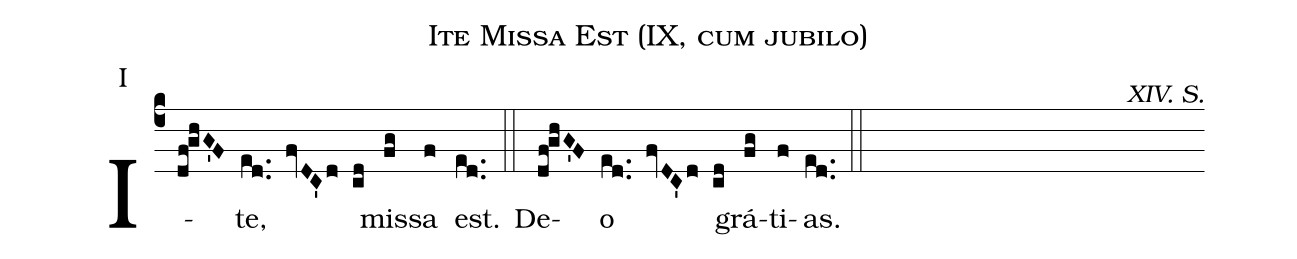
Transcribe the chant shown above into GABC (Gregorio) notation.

name: Ite Missa Est (IX, cum jubilo);
commentary: XIV. S.;
annotation: I;
%%
(c4)
I(df!ghG'F)te,(ed.. fvDC'd cd) mis(fg)sa(f) est.(ed..) (::)
De(df!ghG'F)o(ed.. fvDC'd cd) grá(fg)ti(f)as.(ed..) (::)
